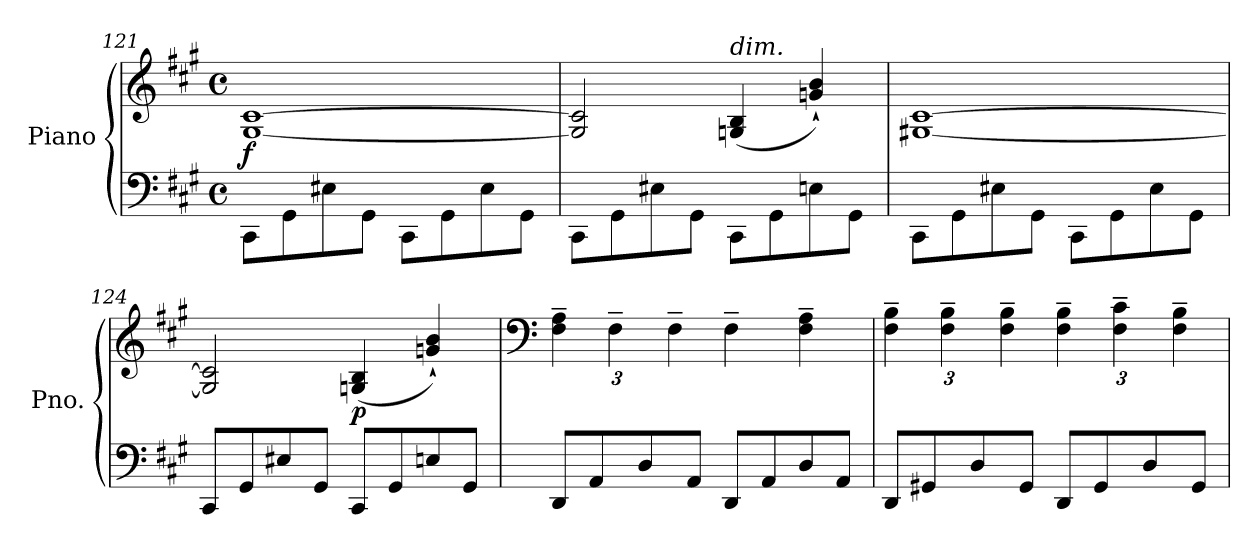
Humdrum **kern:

**kern	**kern	**dynam
*part1	*part1	*part1
*staff2	*staff1	*staff1/2
*I"Piano	*	*
*I'Pno.	*	*
*clefF4	*clefG2	*
*k[f#c#g#]	*k[f#c#g#]	*
*M4/4	*M4/4	*
*met(c)	*met(c)	*
=121	=121	=121
!	!	!LO:DY:b
8CC#\L	[1G# [1c#	f
8GG#\	.	.
8E#X\	.	.
8GG#\J	.	.
8CC#\L	.	.
8GG#\	.	.
8E#\	.	.
8GG#\J	.	.
=122	=122	=122
8CC#\L	2G#/] 2c#/]	.
8GG#\	.	.
8E#X\	.	.
8GG#\J	.	.
!	!LO:TX:a:i:t=dim.	!
8CC#\L	(<4Gn/ 4B/	.
8GG#\	.	.
8En\	4gn/` 4b/`)	.
8GG#\J	.	.
=123	=123	=123
8CC#\L	[1G#X [1c#	.
8GG#\	.	.
8E#X\	.	.
8GG#\J	.	.
8CC#\L	.	.
8GG#\	.	.
8E#\	.	.
8GG#\J	.	.
!!LO:LB:g=z
=124	=124	=124
8CC#/L	2G#/] 2c#/]	.
8GG#/	.	.
8E#X/	.	.
8GG#/J	.	.
!	!	!LO:DY:b
8CC#/L	(<4Gn/ 4B/	p
8GG#/	.	.
8En/	4gn/` 4b/`)	.
8GG#/J	.	.
=125	=125	=125
*	*clefF4	*
*	*Xbrackettup	*
!	!	!LO:DY:b
!	!	!LO:DY:n=1:b
8DD/L	6F#\~ 6A\~	other-dynamics p
8AA/	.	.
.	6F#~\	.
8D/	.	.
.	6F#~\	.
8AA/J	.	.
8DD/L	4F#~\	.
8AA/	.	.
8D/	4F#\~ 4A\~	.
8AA/J	.	.
=126	=126	=126
8DD/L	6F#\~ 6B\~	.
8GG#X/	.	.
.	6F#\~ 6B\~	.
8D/	.	.
.	6F#\~ 6B\~	.
8GG#/J	.	.
8DD/L	6F#\~ 6B\~	.
8GG#/	.	.
.	6F#\~ 6c#\~	.
8D/	.	.
.	6F#\~ 6B\~	.
8GG#/J	.	.
=	=	=
*-	*-	*-
